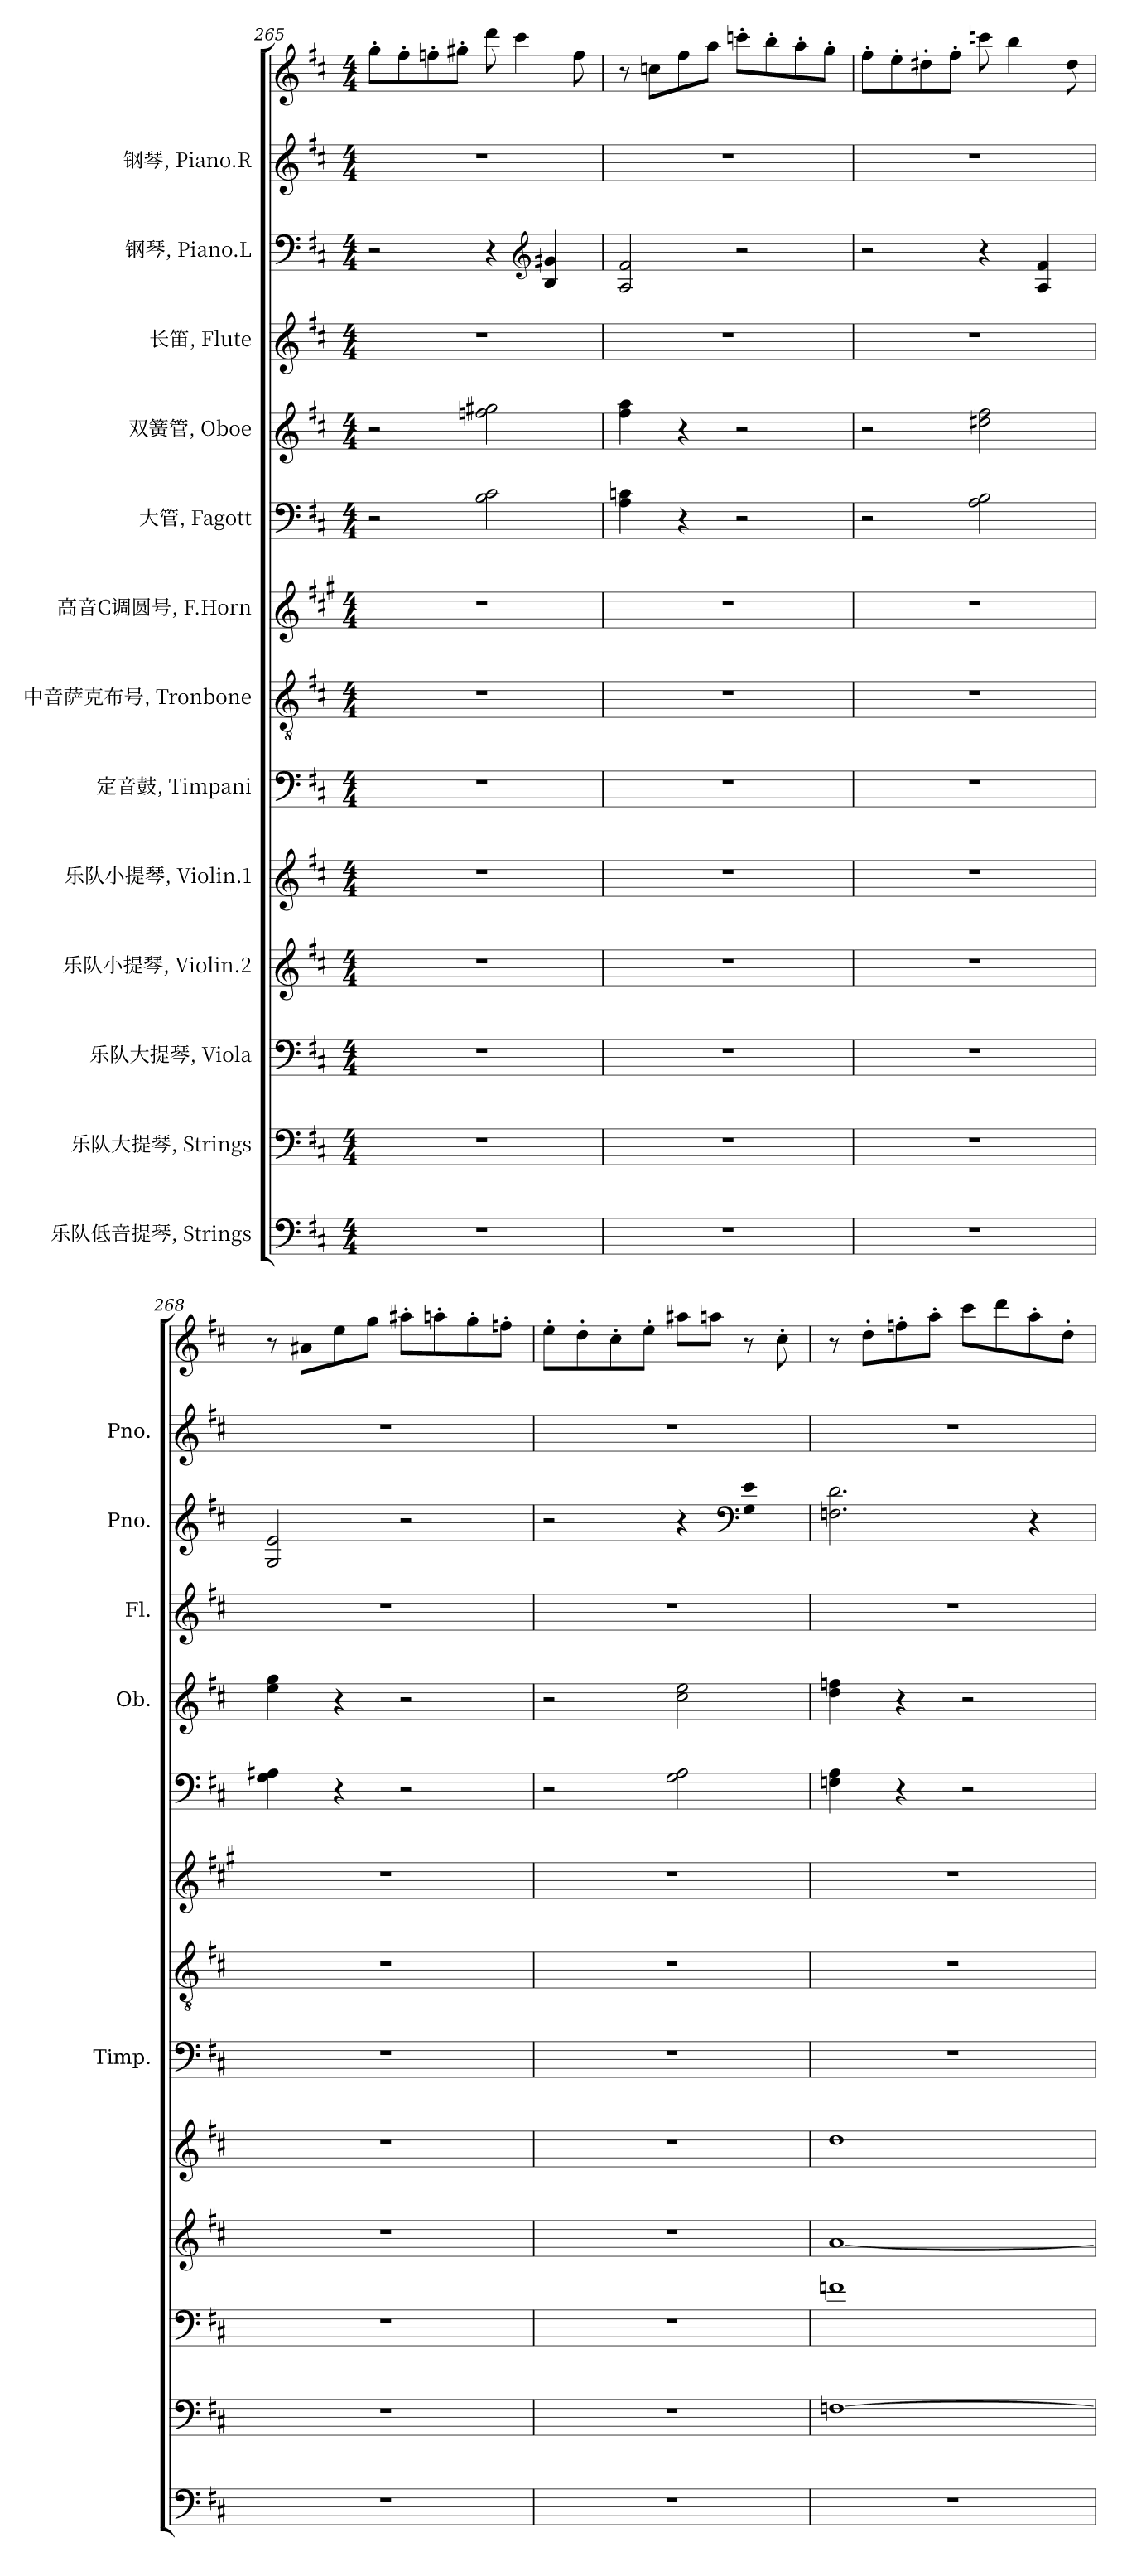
**kern	**kern	**kern	**kern	**kern	**kern	**kern	**kern	**kern	**kern	**kern	**kern	**kern	**kern
*part13	*part12	*part11	*part10	*part9	*part8	*part7	*part6	*part5	*part4	*part3	*part2	*part1	*part1
*staff14	*staff13	*staff12	*staff11	*staff10	*staff9	*staff8	*staff7	*staff6	*staff5	*staff4	*staff3	*staff2	*staff1
*I"乐队低音提琴, Strings	*I"乐队大提琴, Strings	*I"乐队大提琴, Viola	*I"乐队小提琴, Violin.2	*I"乐队小提琴, Violin.1	*I"定音鼓, Timpani	*I"中音萨克布号, Tronbone	*I"高音C调圆号, F.Horn	*I"大管, Fagott	*I"双簧管, Oboe	*I"长笛, Flute	*I"钢琴, Piano.L	*I"钢琴, Piano.R	*
*	*	*	*	*	*I'Timp.	*	*	*	*I'Ob.	*I'Fl.	*I'Pno.	*I'Pno.	*
!!LO:PB:g=z
*clefF4	*clefF4	*clefF4	*clefG2	*clefG2	*clefF4	*clefGv2	*clefG2	*clefF4	*clefG2	*clefG2	*clefF4	*clefG2	*clefG2
*ITrd7c12	*	*	*	*	*	*	*ITrd4c7	*	*	*	*	*	*
*k[f#c#]	*k[f#c#]	*k[f#c#]	*k[f#c#]	*k[f#c#]	*k[f#c#]	*k[f#c#]	*k[f#c#]	*k[f#c#]	*k[f#c#]	*k[f#c#]	*k[f#c#]	*k[f#c#]	*k[f#c#]
*M4/4	*M4/4	*M4/4	*M4/4	*M4/4	*M4/4	*M4/4	*M4/4	*M4/4	*M4/4	*M4/4	*M4/4	*M4/4	*M4/4
=265	=265	=265	=265	=265	=265	=265	=265	=265	=265	=265	=265	=265	=265
1r	1r	1r	1r	1r	1r	1r	1r	2r	2r	1r	2r	1r	8gg'\L
.	.	.	.	.	.	.	.	.	.	.	.	.	8ff#'\
.	.	.	.	.	.	.	.	.	.	.	.	.	8ffn'\
.	.	.	.	.	.	.	.	.	.	.	.	.	8gg#X'\J
.	.	.	.	.	.	.	.	2B\ 2c#\	2ffn\ 2gg#X\	.	4r	.	8ddd\
.	.	.	.	.	.	.	.	.	.	.	.	.	4ccc#\
*	*	*	*	*	*	*	*	*	*	*	*clefG2	*	*
.	.	.	.	.	.	.	.	.	.	.	4B/ 4g#X/	.	.
.	.	.	.	.	.	.	.	.	.	.	.	.	8ff\
=266	=266	=266	=266	=266	=266	=266	=266	=266	=266	=266	=266	=266	=266
1r	1r	1r	1r	1r	1r	1r	1r	4A\ 4cn\	4ff#\ 4aa\	1r	2A/ 2f#/	1r	8r
.	.	.	.	.	.	.	.	.	.	.	.	.	8ccn\L
.	.	.	.	.	.	.	.	4r	4r	.	.	.	8ff#\
.	.	.	.	.	.	.	.	.	.	.	.	.	8aa\J
.	.	.	.	.	.	.	.	2r	2r	.	2r	.	8cccn'\L
.	.	.	.	.	.	.	.	.	.	.	.	.	8bb'\
.	.	.	.	.	.	.	.	.	.	.	.	.	8aa'\
.	.	.	.	.	.	.	.	.	.	.	.	.	8gg'\J
=267	=267	=267	=267	=267	=267	=267	=267	=267	=267	=267	=267	=267	=267
1r	1r	1r	1r	1r	1r	1r	1r	2r	2r	1r	2r	1r	8ff#'\L
.	.	.	.	.	.	.	.	.	.	.	.	.	8ee'\
.	.	.	.	.	.	.	.	.	.	.	.	.	8dd#X'\
.	.	.	.	.	.	.	.	.	.	.	.	.	8ff#'\J
.	.	.	.	.	.	.	.	2A\ 2B\	2dd#X\ 2ff#\	.	4r	.	8cccn\
.	.	.	.	.	.	.	.	.	.	.	.	.	4bb\
.	.	.	.	.	.	.	.	.	.	.	4A/ 4f#/	.	.
.	.	.	.	.	.	.	.	.	.	.	.	.	8dd#\
!!LO:PB:g=z
=268	=268	=268	=268	=268	=268	=268	=268	=268	=268	=268	=268	=268	=268
1r	1r	1r	1r	1r	1r	1r	1r	4G\ 4A#X\	4ee\ 4gg\	1r	2G/ 2e/	1r	8r
.	.	.	.	.	.	.	.	.	.	.	.	.	8a#X\L
.	.	.	.	.	.	.	.	4r	4r	.	.	.	8ee\
.	.	.	.	.	.	.	.	.	.	.	.	.	8gg\J
.	.	.	.	.	.	.	.	2r	2r	.	2r	.	8aa#X'\L
.	.	.	.	.	.	.	.	.	.	.	.	.	8aan'\
.	.	.	.	.	.	.	.	.	.	.	.	.	8gg'\
.	.	.	.	.	.	.	.	.	.	.	.	.	8ffn'\J
=269	=269	=269	=269	=269	=269	=269	=269	=269	=269	=269	=269	=269	=269
1r	1r	1r	1r	1r	1r	1r	1r	2r	2r	1r	2r	1r	8ee'\L
.	.	.	.	.	.	.	.	.	.	.	.	.	8dd'\
.	.	.	.	.	.	.	.	.	.	.	.	.	8cc#'\
.	.	.	.	.	.	.	.	.	.	.	.	.	8ee'\J
.	.	.	.	.	.	.	.	2G\ 2A\	2cc#\ 2ee\	.	4r	.	8aa#X\L
.	.	.	.	.	.	.	.	.	.	.	.	.	8aan\J
*	*	*	*	*	*	*	*	*	*	*	*clefF4	*	*
.	.	.	.	.	.	.	.	.	.	.	4G\ 4e\	.	8r
.	.	.	.	.	.	.	.	.	.	.	.	.	8cc#'\
=270	=270	=270	=270	=270	=270	=270	=270	=270	=270	=270	=270	=270	=270
1r	[1Fn	1fn	[1a	1dd	1r	1r	1r	4Fn\ 4A\	4dd\ 4ffn\	1r	2.Fn\ 2.d\	1r	8r
.	.	.	.	.	.	.	.	.	.	.	.	.	8dd'\L
.	.	.	.	.	.	.	.	4r	4r	.	.	.	8ffn'\
.	.	.	.	.	.	.	.	.	.	.	.	.	8aa'\J
.	.	.	.	.	.	.	.	2r	2r	.	.	.	8ccc#\L
.	.	.	.	.	.	.	.	.	.	.	.	.	8ddd\
.	.	.	.	.	.	.	.	.	.	.	4r	.	8aa'\
.	.	.	.	.	.	.	.	.	.	.	.	.	8dd'\J
=	=	=	=	=	=	=	=	=	=	=	=	=	=
*-	*-	*-	*-	*-	*-	*-	*-	*-	*-	*-	*-	*-	*-
